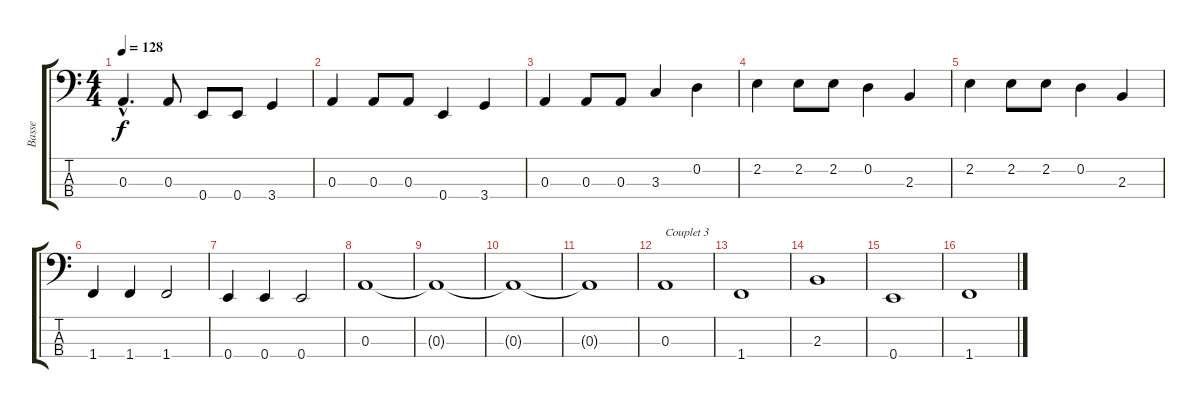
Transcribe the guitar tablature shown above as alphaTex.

\track ("Basse" "Basse") {instrument electricbassfinger}
\staff {score tabs}
\tuning (G2 D2 A1 E1) {hide}
\ts (4 4)
\tempo 128
\clef f4
\ks c
0.3{hac}.4{d dy f} 0.3.8 0.4.8 0.4.8 3.4.4 |
0.3.4 0.3.8 0.3.8 0.4.4 3.4.4 |
0.3.4 0.3.8 0.3.8 3.3.4 0.2.4 |
2.2.4 2.2.8 2.2.8 0.2.4 2.3.4 |
2.2.4 2.2.8 2.2.8 0.2.4 2.3.4 |
1.4.4 1.4.4 1.4.2 |
0.4.4 0.4.4 0.4.2 |
0.3.1 |
0.3{t}.1 |
0.3{t}.1 |
0.3{t}.1 |
0.3.1{txt "Couplet 3"} |
1.4.1 |
2.3.1 |
0.4.1 |
1.4.1
